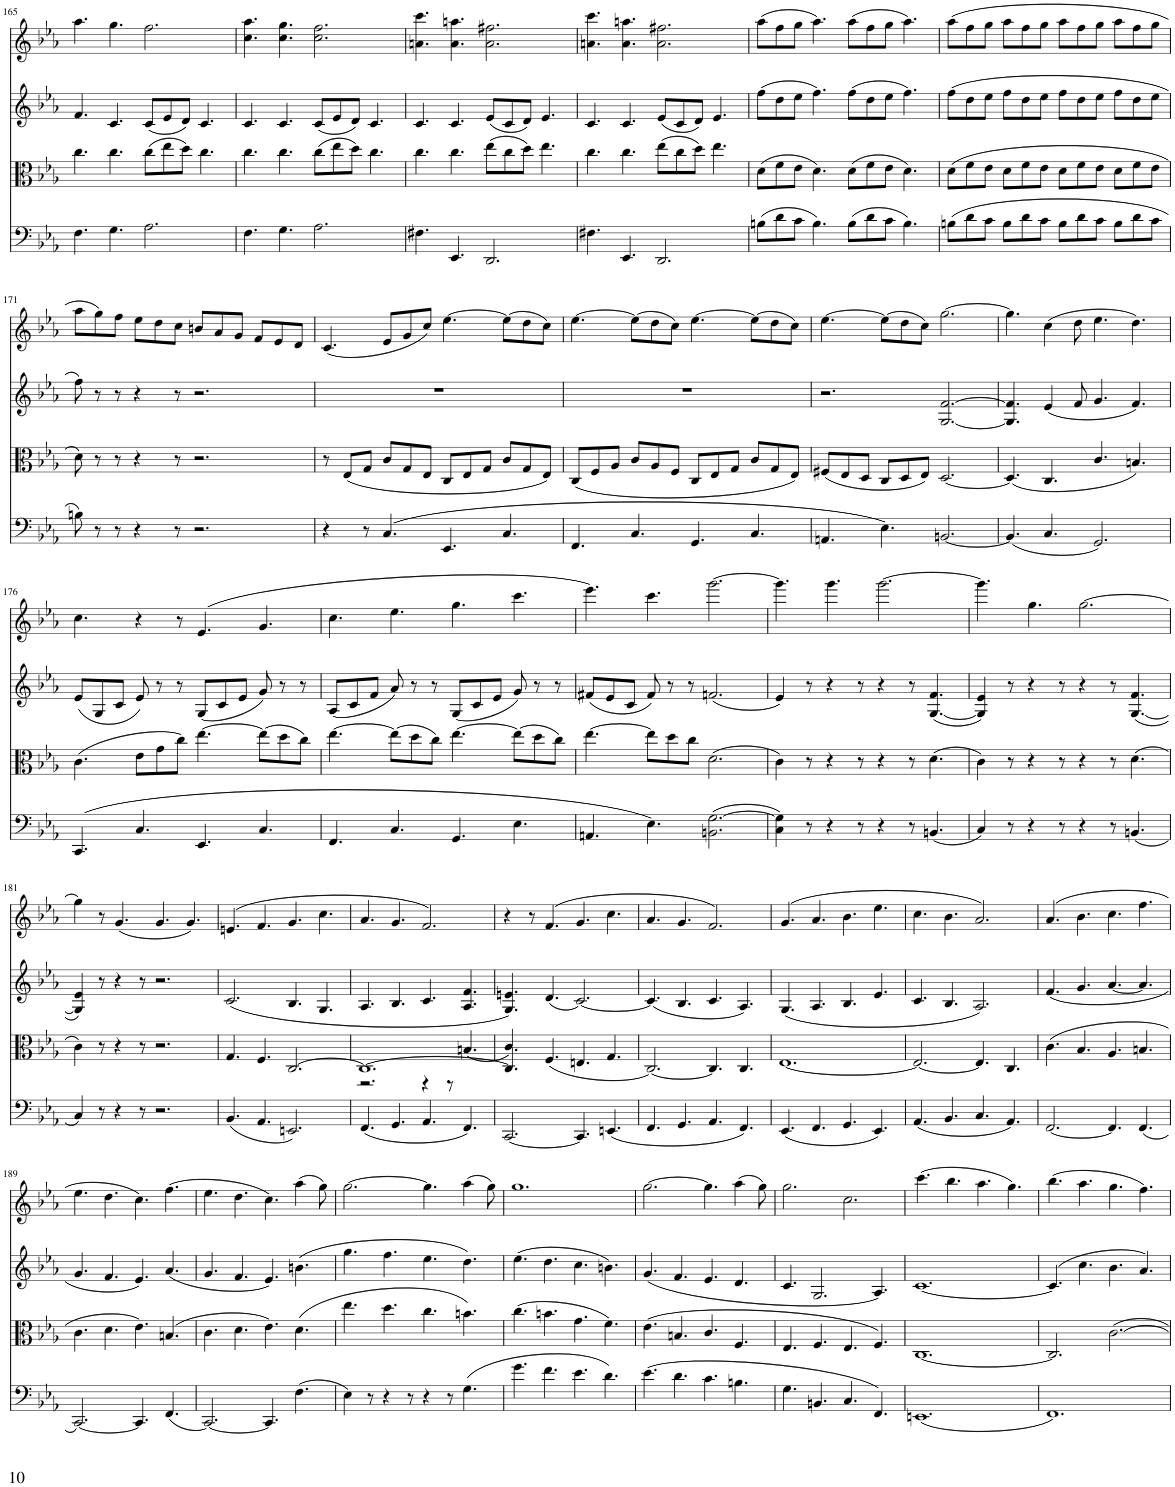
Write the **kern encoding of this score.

**kern	**kern	**kern	**kern
*part4	*part3	*part2	*part1
*staff4	*staff3	*staff2	*staff1
*I"Sampler	*I"Sampler	*I"Sampler	*I"Sampler
*I'Samp	*I'Samp	*I'Samp	*I'Samp
!!LO:PB:g=z
*clefF4	*clefC3	*clefG2	*clefG2
*k[b-e-a-]	*k[b-e-a-]	*k[b-e-a-]	*k[b-e-a-]
*M12/8	*M12/8	*M12/8	*M12/8
=165	=165	=165	=165
4.F\	4.cc\	4.f/	4.aa-\
4.G\	4.cc\	4.c/	4.gg\
2.A-\	(8cc\L	(8c/L	2.ff\
.	8ee-\	8e-/	.
.	8dd\J)	8d/J)	.
.	4.cc\	4.c/	.
=166	=166	=166	=166
4.F\	4.cc\	4.c/	4.cc\ 4.aa-\
4.G\	4.cc\	4.c/	4.cc\ 4.gg\
2.A-\	(8cc\L	(8c/L	2.cc\ 2.ff\
.	8ee-\	8e-/	.
.	8dd\J)	8d/J)	.
.	4.cc\	4.c/	.
=167	=167	=167	=167
4.F#X\	4.cc\	4.c/	4.an\ 4.ccc\
4.EE-/	4.cc\	4.c/	4.a\ 4.aan\
2.DD/	(8ee-\L	(8e-/L	2.a\ 2.ff#X\
.	8cc\	8c/	.
.	8dd\J)	8d/J)	.
.	4.ee-\	4.e-/	.
=168	=168	=168	=168
4.F#X\	4.cc\	4.c/	4.an\ 4.ccc\
4.EE-/	4.cc\	4.c/	4.a\ 4.aan\
2.DD/	(8ee-\L	(8e-/L	2.a\ 2.ff#X\
.	8cc\	8c/	.
.	8dd\J)	8d/J)	.
.	4.ee-\	4.e-/	.
=169	=169	=169	=169
(8Bn\L	(8d\L	(8ff\L	(8aa-\L
8d\	8f\	8dd\	8ff\
8c\J	8e-\J	8ee-\J	8gg\J
4.B\)	4.d\)	4.ff\)	4.aa-\)
(8B\L	(8d\L	(8ff\L	(8aa-\L
8d\	8f\	8dd\	8ff\
8c\J	8e-\J	8ee-\J	8gg\J
4.B\)	4.d\)	4.ff\)	4.aa-\)
=170	=170	=170	=170
(8Bn\L	(8d\L	(8ff\L	(8aa-\L
8d\	8f\	8dd\	8ff\
8c\J	8e-\J	8ee-\J	8gg\J
8B\L	8d\L	8ff\L	8aa-\L
8d\	8f\	8dd\	8ff\
8c\J	8e-\J	8ee-\J	8gg\J
8B\L	8d\L	8ff\L	8aa-\L
8d\	8f\	8dd\	8ff\
8c\J	8e-\J	8ee-\J	8gg\J
8B\L	8d\L	8ff\L	8aa-\L
8d\	8f\	8dd\	8ff\
8c\J	8e-\J	8ee-\J	8gg\J
!!LO:LB:g=z
=171	=171	=171	=171
8Bn\)	8d\)	8ff\)	8aa-\L
8r	8r	8r	8gg\)
8r	8r	8r	8ff\J
4r	4r	4r	8ee-\L
.	.	.	8dd\
8r	8r	8r	8cc\J
2.r	2.r	2.r	8bn/L
.	.	.	8a-/
.	.	.	8g/J
.	.	.	8f/L
.	.	.	8e-/
.	.	.	8d/J
=172	=172	=172	=172
4r	8r	1.r	(4.c/
.	(8E-/L	.	.
8r	8G/J	.	.
(4.C/	8c/L	.	8e-/L
.	8G/	.	8g/
.	8E-/J	.	8cc/J)
4.EE-/	8C/L	.	[4.ee-\
.	8E-/	.	.
.	8G/J	.	.
4.C/	8c/L	.	(8ee-\L]
.	8G/	.	8dd\
.	8E-/J)	.	8cc\J)
=173	=173	=173	=173
4.FF/	(8C/L	1.r	[4.ee-\
.	8F/	.	.
.	8A-/J	.	.
4.C/	8c/L	.	(8ee-\L]
.	8A-/	.	8dd\
.	8F/J	.	8cc\J)
4.GG/	8C/L	.	[4.ee-\
.	8E-/	.	.
.	8G/J	.	.
4.C/	8c/L	.	(8ee-\L]
.	8G/	.	8dd\
.	8E-/J)	.	8cc\J)
=174	=174	=174	=174
4.AAn/	(8F#X/L	2.r	[4.ee-\
.	8E-/	.	.
.	8D/J	.	.
4.E-\)	8C/L	.	(8ee-\L]
.	8D/	.	8dd\
.	8E-/J)	.	8cc\J)
[2.BBn/	[2.D/	[2.G/ [2.f/	[2.gg\
=175	=175	=175	=175
(4.BB/]	(4.D/]	4.G/] 4.f/]	4.gg\]
4.C/	4.C/	(4e-/	(4cc\
.	.	8f/	8dd\
2.GG/)	4.c/	4.g/	4.ee-\
.	4.Bn/)	4.f/)	4.dd\)
!!LO:LB:g=z
=176	=176	=176	=176
(4.CC/	(4.c\	(8e-/L	4.cc\
.	.	8G/	.
.	.	8c/J	.
4.C/	8e-\L	8e-/)	4r
.	8g\	8r	.
.	8cc\J)	8r	8r
4.EE-/	[4.ee-\	(8G/L	(4.e-/
.	.	8c/	.
.	.	8e-/J	.
4.C/	(8ee-\L]	8g/)	4.g/
.	8dd\	8r	.
.	8cc\J)	8r	.
=177	=177	=177	=177
4.FF/	[4.ee-\	(8A-/L	4.cc\
.	.	8c/	.
.	.	8f/J	.
4.C/	(8ee-\L]	8a-/)	4.ee-\
.	8dd\	8r	.
.	8cc\J)	8r	.
4.GG/	[4.ee-\	(8G/L	4.gg\
.	.	8c/	.
.	.	8e-/J	.
4.E-\	(8ee-\L]	8g/)	4.ccc\
.	8dd\	8r	.
.	8cc\J)	8r	.
=178	=178	=178	=178
4.AAn/	[4.ee-\	(8f#X/L	4.eee-\)
.	.	8e-/	.
.	.	8c/J	.
4.E-\)	8ee-\L]	8f#/)	4.ccc\
.	8dd\	8r	.
.	8cc\J	8r	.
(2.BBn\ [2.G\	(2.d\	(2.fn/	[2.ggg\
=179	=179	=179	=179
4C\ 4G\])	4c\)	4e-/)	4.ggg\]
8r	8r	8r	.
4r	4r	4r	4.ggg\
8r	8r	8r	.
4r	4r	4r	[2.ggg\
8r	8r	8r	.
(4.BBn/	(4.d\	([4.G/ 4.f/	.
=180	=180	=180	=180
4C/)	4c\)	4G/] 4e-/)	4.ggg\]
8r	8r	8r	.
4r	4r	4r	4.gg\
8r	8r	8r	.
4r	4r	4r	[2.gg\
8r	8r	8r	.
(4.BBn/	(4.d\	([4.G/ 4.f/	.
!!LO:LB:g=z
=181	=181	=181	=181
4C/)	4c\)	4G/] 4e-/)	4gg\]
8r	8r	8r	8r
4r	4r	4r	(4.g/
8r	8r	8r	.
2.r	2.r	2.r	4.g/
.	.	.	4.g/)
=182	=182	=182	=182
(4.BB-/	4.G/	(2.c/	(4.en/
4.AA-/	4.F/	.	4.f/
2.EEn/)	[2.C/	4.B-/	4.g/
.	.	4.G/	4.cc\
=183	=183	=183	=183
*	*^	*	*
(4.FF/	1.C_	2.r	4.A-/	4.a-/
4.GG/	.	.	4.B-/	4.g/
4.AA-/	.	4r	4.c/	2.f/)
.	.	8r	.	.
4.FF/)	.	(4.Bn/	4.A-/ 4.f/	.
=184	=184	=184	=184	=184
[2.CC/	4.C/]	4.c/)	4.G/ 4.en/)	4r
.	.	.	.	8r
.	(4.F/	1ryy	(4.d/	(4.f/
4.CC/]	4.En/	.	[2.c/)	4.g/
(4.EEn/	4.G/	.	.	4.cc\
.	.	8ryy	.	.
*	*v	*v	*	*
=185	=185	=185	=185
4.FF/	[2.C/)	(4.c/]	4.a-/
4.GG/	.	4.B-/	4.g/
4.AA-/	4.C/]	4.c/	2.f/)
4.FF/)	4.C/	4.A-/)	.
=186	=186	=186	=186
(4.EE-/	[1.E-	(4.G/	(4.g/
4.FF/	.	4.A-/	4.a-/
4.GG/	.	4.B-/	4.b-\
4.EE-/)	.	4.e-/	4.ee-\
=187	=187	=187	=187
(4.AA-/	2.E-/_	4.c/	4.cc\
4.BB-/	.	4.B-/	4.b-\
4.C/	4.E-/]	2.A-/)	2.a-/)
4.AA-/)	4.C/	.	.
=188	=188	=188	=188
[2.FF/	(4.c\	(4.f/	(4.a-/
.	4.B-/	4.g/	4.b-\
4.FF/]	4.A-/	[4.a-/	4.cc\
(4.FF/	4.Bn/	4.a-/]	4.ff\
!!LO:LB:g=z
=189	=189	=189	=189
[2.CC/)	4.c\	4.g/	4.ee-\
.	4.d\	4.f/	4.dd\
4.CC/]	4.e-\)	4.e-/)	4.cc\)
(4.FF/	(4.Bn/	(4.a-/	(4.ff\
=190	=190	=190	=190
[2.CC/)	4.c\	4.g/	4.ee-\
.	4.d\	4.f/	4.dd\
4.CC/]	4.e-\)	4.e-/)	4.cc\)
(4.F\	(4.d\	(4.bn\	(4aa-\
.	.	.	8gg\)
=191	=191	=191	=191
4E-\)	4.ee-\	4.gg\	[2.gg\
8r	.	.	.
4r	4.dd\	4.ff\	.
8r	.	.	.
4r	4.cc\	4.ee-\	4.gg\]
8r	.	.	.
(4.G\	4.bn\)	4.dd\)	(4aa-\
.	.	.	8gg\)
=192	=192	=192	=192
4.g\	(4.cc\	(4.ee-\	1.gg
4.f\	4.bn\	4.dd\	.
4.e-\	4.g\	4.cc\	.
4.d\)	4.f\)	4.bn\)	.
=193	=193	=193	=193
(4.e-\	(4.e-\	(4.g/	[2.gg\
4.d\	4.Bn/	4.f/	.
4.c\	4.c/	4.e-/	4.gg\]
4.Bn\	4.F/	4.d/	(4aa-\
.	.	.	8gg\)
=194	=194	=194	=194
4.G\	4.E-/	4.c/	2.gg\
4.BBn/	4.F/	2.G/	.
4.C/	4.E-/	.	2.cc\
4.FF/)	4.F/)	4.A-/)	.
=195	=195	=195	=195
(1.EEn	[1.C	[1.c	(4.ccc\
.	.	.	4.bb-\
.	.	.	4.aa-\
.	.	.	4.gg\)
=196	=196	=196	=196
1.FF)	2.C/]	(4.c/]	(4.bb-\
.	.	4.cc\	4.aa-\
.	[2.c\	4.b-\	4.gg\
.	.	4.a-/)	4.ff\)
=	=	=	=
*-	*-	*-	*-
